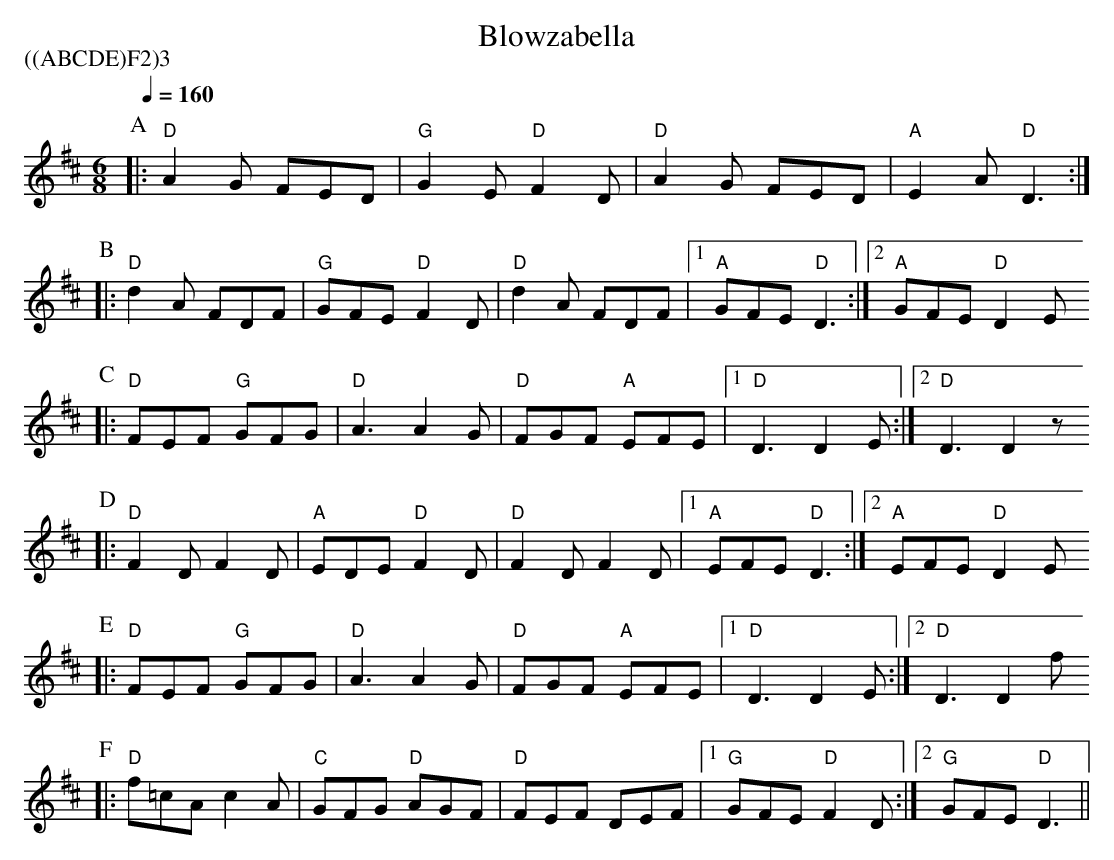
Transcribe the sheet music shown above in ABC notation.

X:1
T:Blowzabella
P:((ABCDE)F2)3
M:6/8
L:1/8
Q:1/4=160
K:D
P:A
|: "D" A2G FED | "G" G2E "D" F2D | "D" A2G FED | "A" E2A "D" D3 :|
P:B
|: "D" d2A FDF | "G" GFE "D" F2D | "D" d2A FDF |1 "A" GFE "D" D3 :|2 "A" GFE "D" D2 E
P:C
|: "D" FEF "G" GFG | "D" A3 A2G | "D" FGF "A" EFE |1 "D" D3 D2 E :|2 "D" D3 D2 z
P:D
|: "D" F2D F2D | "A" EDE "D" F2D | "D" F2D F2D |1 "A" EFE "D" D3 :|2 "A" EFE "D" D2 E
P:E
|: "D" FEF "G" GFG | "D" A3 A2G | "D" FGF "A" EFE |1 "D" D3 D2 E :|2 "D" D3 D2 f
P:F
|: "D" f=cA c2A | "C" GFG "D" AGF | "D" FEF DEF |1 "G" GFE "D" F2D :|2 "G" GFE "D" D3 ||
